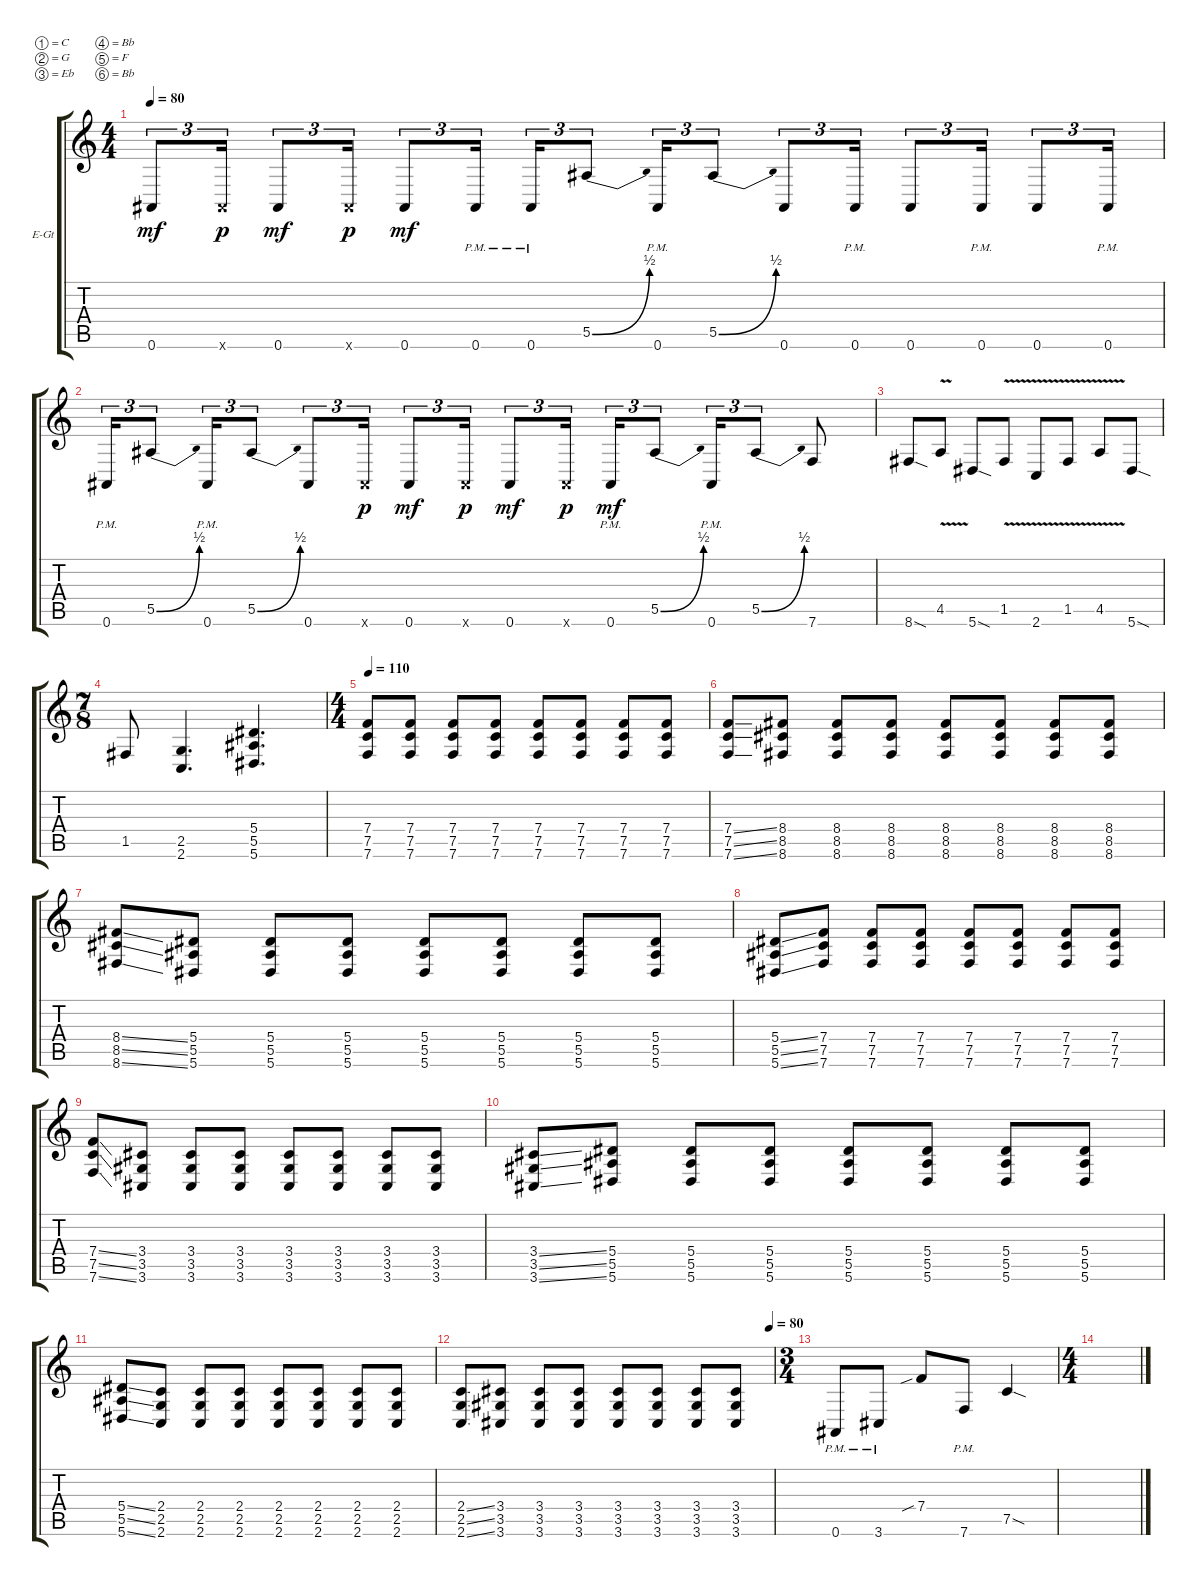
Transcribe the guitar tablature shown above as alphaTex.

\bracketExtendMode groupsimilarinstruments
\firstSystemTrackNameOrientation horizontal
\otherSystemsTrackNameOrientation horizontal
\track ("Rhythm Guitar L" "E-Gt") {instrument distortionguitar}
\staff {score tabs}
\tuning (C4 G3 Eb3 Bb2 F2 Bb1)
\ts (4 4)
\tempo 80
\clef g2
\ks c
0.6.8{tu (3 2) dy mf} 0.6{x}.16{tu (3 2) dy p} 0.6.8{tu (3 2) dy mf} 0.6{x}.16{tu (3 2) dy p} 0.6.8{tu (3 2) dy mf} 0.6{pm}.16{tu (3 2)} 0.6{pm}.16{tu (3 2)} 5.5{be (bend 29.4 0 59.4 2)}.8{tu (3 2)} 0.6{pm}.16{tu (3 2)} 5.5{be (bend 29.4 0 59.4 2)}.8{tu (3 2)} 0.6.8{tu (3 2)} 0.6{pm}.16{tu (3 2)} 0.6.8{tu (3 2)} 0.6{pm}.16{tu (3 2)} 0.6.8{tu (3 2)} 0.6{pm}.16{tu (3 2)} |
0.6{pm}.16{tu (3 2)} 5.5{be (bend 29.4 0 59.4 2)}.8{tu (3 2)} 0.6{pm}.16{tu (3 2)} 5.5{be (bend 29.4 0 59.4 2)}.8{tu (3 2)} 0.6.8{tu (3 2)} 0.6{x}.16{tu (3 2) dy p} 0.6.8{tu (3 2) dy mf} 0.6{x}.16{tu (3 2) dy p} 0.6.8{tu (3 2) dy mf} 0.6{x}.16{tu (3 2) dy p} 0.6{pm}.16{tu (3 2) dy mf} 5.5{be (bend 29.4 0 59.4 2)}.8{tu (3 2)} 0.6{pm}.16{tu (3 2)} 5.5{be (bend 29.4 0 59.4 2)}.8{tu (3 2)} 7.6.8 |
8.6{sod}.8 4.5{v}.8 5.6{sod}.8 1.5{v}.8 2.6{v}.8 1.5{v}.8 4.5{v}.8 5.6{sod}.8 |
\ts (7 8)
1.5.8 (2.6 2.5).4{d} (5.6 5.5 5.4).4{d} |
\ts (4 4)
\tempo (110 0.00625)
(7.6 7.5 7.4).8 (7.6 7.5 7.4).8 (7.6 7.5 7.4).8 (7.6 7.5 7.4).8 (7.6 7.5 7.4).8 (7.6 7.5 7.4).8 (7.6 7.5 7.4).8 (7.6 7.5 7.4).8 |
(7.6{ss} 7.5{ss} 7.4{ss}).8 (8.6 8.5 8.4).8 (8.6 8.5 8.4).8 (8.6 8.5 8.4).8 (8.6 8.5 8.4).8 (8.6 8.5 8.4).8 (8.6 8.5 8.4).8 (8.6 8.5 8.4).8 |
(8.6{ss} 8.5{ss} 8.4{ss}).8 (5.6 5.5 5.4).8 (5.6 5.5 5.4).8 (5.6 5.5 5.4).8 (5.6 5.5 5.4).8 (5.6 5.5 5.4).8 (5.6 5.5 5.4).8 (5.6 5.5 5.4).8 |
(5.6{ss} 5.5{ss} 5.4{ss}).8 (7.6 7.5 7.4).8 (7.6 7.5 7.4).8 (7.6 7.5 7.4).8 (7.6 7.5 7.4).8 (7.6 7.5 7.4).8 (7.6 7.5 7.4).8 (7.6 7.5 7.4).8 |
(7.6{ss} 7.5{ss} 7.4{ss}).8 (3.6 3.5 3.4).8 (3.6 3.5 3.4).8 (3.6 3.5 3.4).8 (3.6 3.5 3.4).8 (3.6 3.5 3.4).8 (3.6 3.5 3.4).8 (3.6 3.5 3.4).8 |
(3.6{ss} 3.5{ss} 3.4{ss}).8 (5.6 5.5 5.4).8 (5.6 5.5 5.4).8 (5.6 5.5 5.4).8 (5.6 5.5 5.4).8 (5.6 5.5 5.4).8 (5.6 5.5 5.4).8 (5.6 5.5 5.4).8 |
(5.6{ss} 5.5{ss} 5.4{ss}).8 (2.6 2.5 2.4).8 (2.6 2.5 2.4).8 (2.6 2.5 2.4).8 (2.6 2.5 2.4).8 (2.6 2.5 2.4).8 (2.6 2.5 2.4).8 (2.6 2.5 2.4).8 |
\tempo (80 0.9875)
(2.6{ss} 2.5{ss} 2.4{ss}).8 (3.6 3.5 3.4).8 (3.6 3.5 3.4).8 (3.6 3.5 3.4).8 (3.6 3.5 3.4).8 (3.6 3.5 3.4).8 (3.6 3.5 3.4).8 (3.6 3.5 3.4).8 |
\ts (3 4)
0.6{pm}.8 3.6{pm}.8 7.4{sib}.8 7.6{pm}.8 7.5{sod}.4 |
\ts (4 4)
